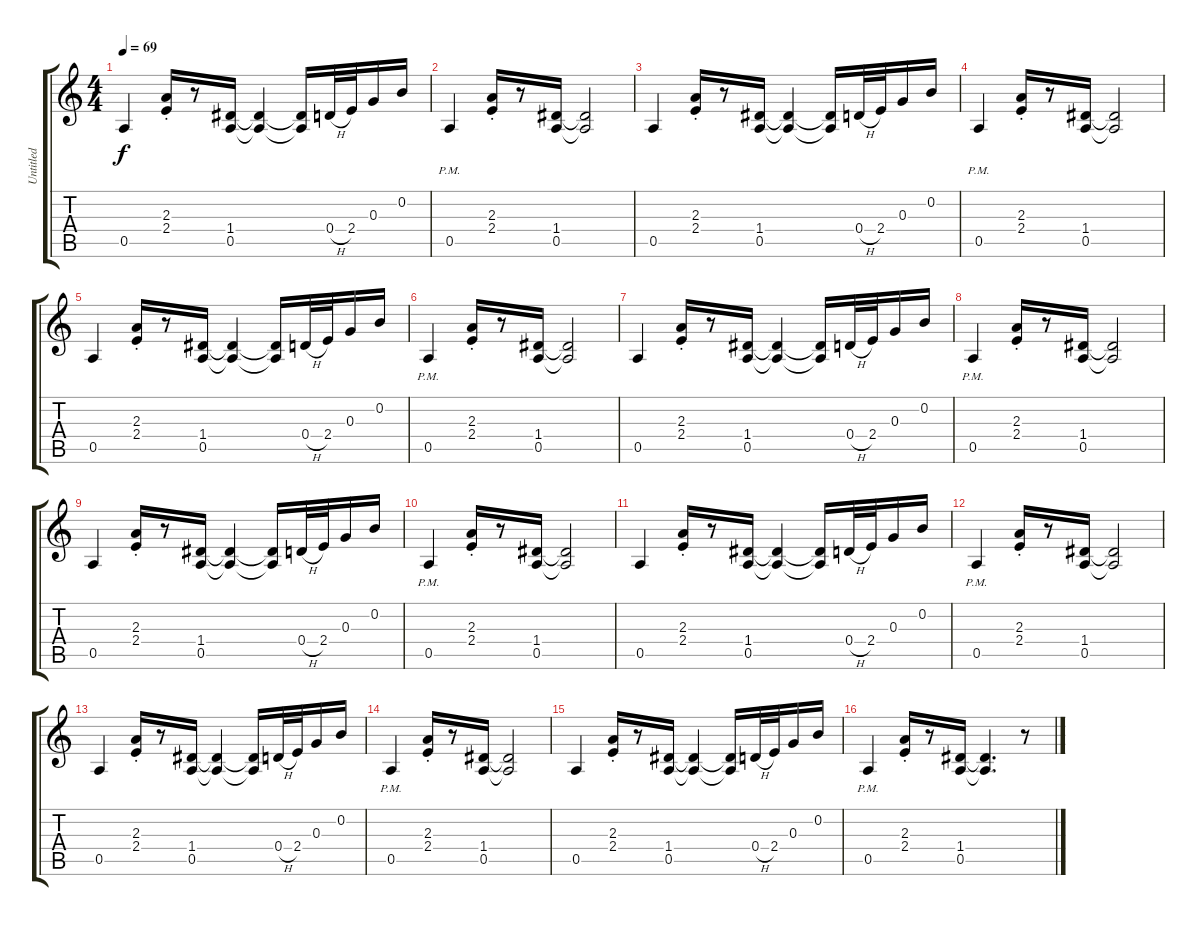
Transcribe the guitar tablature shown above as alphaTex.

\track ("Untitled" "Untitled") {instrument electricguitarclean}
\staff {score tabs}
\tuning (E4 B3 G3 D3 A2 E2) {hide}
\ts (4 4)
\tempo 69
\clef g2
\ks c
0.5.4{dy f instrument electricguitarclean} (2.3{st} 2.4{st}).16 r.8 (1.4 0.5).16 (1.4{t} 0.5{t}).4 (1.4{t} 0.5{t}).16 0.4{h}.32 2.4.32 0.3.16 0.2.16 |
0.5{pm}.4 (2.3{st} 2.4{st}).16 r.8 (1.4 0.5).16 (1.4{t} 0.5{t}).2 |
0.5.4 (2.3{st} 2.4{st}).16 r.8 (1.4 0.5).16 (1.4{t} 0.5{t}).4 (1.4{t} 0.5{t}).16 0.4{h}.32 2.4.32 0.3.16 0.2.16 |
0.5{pm}.4 (2.3{st} 2.4{st}).16 r.8 (1.4 0.5).16 (1.4{t} 0.5{t}).2 |
0.5.4 (2.3{st} 2.4{st}).16 r.8 (1.4 0.5).16 (1.4{t} 0.5{t}).4 (1.4{t} 0.5{t}).16 0.4{h}.32 2.4.32 0.3.16 0.2.16 |
0.5{pm}.4 (2.3{st} 2.4{st}).16 r.8 (1.4 0.5).16 (1.4{t} 0.5{t}).2 |
0.5.4 (2.3{st} 2.4{st}).16 r.8 (1.4 0.5).16 (1.4{t} 0.5{t}).4 (1.4{t} 0.5{t}).16 0.4{h}.32 2.4.32 0.3.16 0.2.16 |
0.5{pm}.4 (2.3{st} 2.4{st}).16 r.8 (1.4 0.5).16 (1.4{t} 0.5{t}).2 |
0.5.4 (2.3{st} 2.4{st}).16 r.8 (1.4 0.5).16 (1.4{t} 0.5{t}).4 (1.4{t} 0.5{t}).16 0.4{h}.32 2.4.32 0.3.16 0.2.16 |
0.5{pm}.4 (2.3{st} 2.4{st}).16 r.8 (1.4 0.5).16 (1.4{t} 0.5{t}).2 |
0.5.4 (2.3{st} 2.4{st}).16 r.8 (1.4 0.5).16 (1.4{t} 0.5{t}).4 (1.4{t} 0.5{t}).16 0.4{h}.32 2.4.32 0.3.16 0.2.16 |
0.5{pm}.4 (2.3{st} 2.4{st}).16 r.8 (1.4 0.5).16 (1.4{t} 0.5{t}).2 |
0.5.4 (2.3{st} 2.4{st}).16 r.8 (1.4 0.5).16 (1.4{t} 0.5{t}).4 (1.4{t} 0.5{t}).16 0.4{h}.32 2.4.32 0.3.16 0.2.16 |
0.5{pm}.4 (2.3{st} 2.4{st}).16 r.8 (1.4 0.5).16 (1.4{t} 0.5{t}).2 |
0.5.4 (2.3{st} 2.4{st}).16 r.8 (1.4 0.5).16 (1.4{t} 0.5{t}).4 (1.4{t} 0.5{t}).16 0.4{h}.32 2.4.32 0.3.16 0.2.16 |
0.5{pm}.4 (2.3{st} 2.4{st}).16 r.8 (1.4 0.5).16 (1.4{t} 0.5{t}).4{d} r.8
